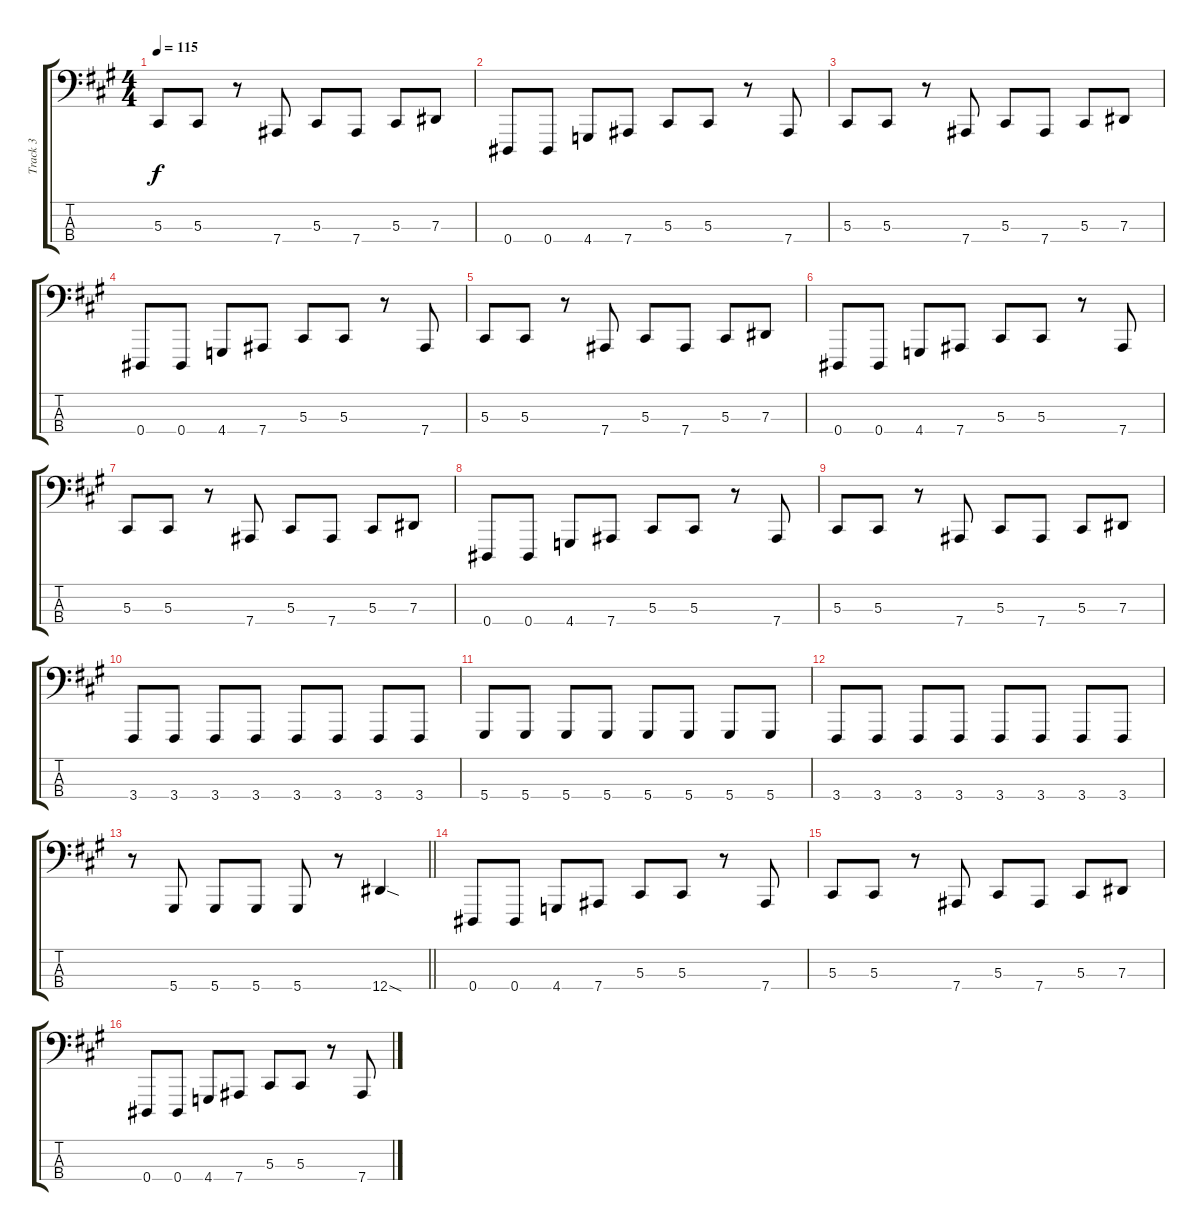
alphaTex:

\track ("Track 3" "Track 3") {instrument acousticgrandpiano}
\staff {score tabs}
\tuning (Gb2 Db2 Ab1 Eb1) {hide}
\ts (4 4)
\tempo 115
\clef f4
\ks a
5.3.8{dy f} 5.3.8 r.8 7.4.8 5.3.8 7.4.8 5.3.8 7.3.8 |
0.4.8 0.4.8 4.4.8 7.4.8 5.3.8 5.3.8 r.8 7.4.8 |
5.3.8 5.3.8 r.8 7.4.8 5.3.8 7.4.8 5.3.8 7.3.8 |
0.4.8 0.4.8 4.4.8 7.4.8 5.3.8 5.3.8 r.8 7.4.8 |
5.3.8 5.3.8 r.8 7.4.8 5.3.8 7.4.8 5.3.8 7.3.8 |
0.4.8 0.4.8 4.4.8 7.4.8 5.3.8 5.3.8 r.8 7.4.8 |
5.3.8 5.3.8 r.8 7.4.8 5.3.8 7.4.8 5.3.8 7.3.8 |
0.4.8 0.4.8 4.4.8 7.4.8 5.3.8 5.3.8 r.8 7.4.8 |
5.3.8 5.3.8 r.8 7.4.8 5.3.8 7.4.8 5.3.8 7.3.8 |
3.4.8 3.4.8 3.4.8 3.4.8 3.4.8 3.4.8 3.4.8 3.4.8 |
5.4.8 5.4.8 5.4.8 5.4.8 5.4.8 5.4.8 5.4.8 5.4.8 |
3.4.8 3.4.8 3.4.8 3.4.8 3.4.8 3.4.8 3.4.8 3.4.8 |
\barLineRight lightlight
r.8 5.4.8 5.4.8 5.4.8 5.4.8 r.8 12.4{sod}.4 |
0.4.8 0.4.8 4.4.8 7.4.8 5.3.8 5.3.8 r.8 7.4.8 |
5.3.8 5.3.8 r.8 7.4.8 5.3.8 7.4.8 5.3.8 7.3.8 |
0.4.8 0.4.8 4.4.8 7.4.8 5.3.8 5.3.8 r.8 7.4.8
